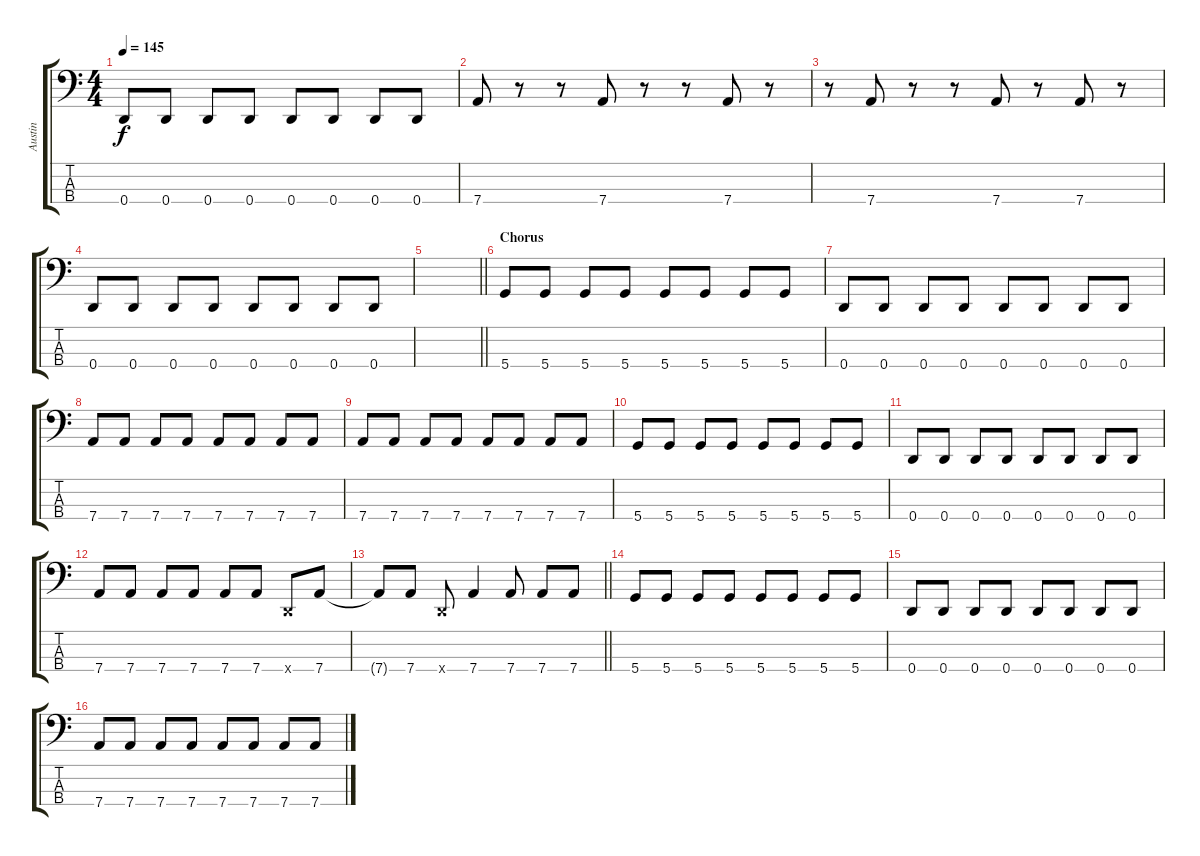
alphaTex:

\track ("Austin" "Austin") {instrument electricbasspick}
\staff {score tabs}
\tuning (G2 D2 A1 D1) {hide}
\ts (4 4)
\tempo 145
\clef f4
\ks c
0.4.8{dy f} 0.4.8 0.4.8 0.4.8 0.4.8 0.4.8 0.4.8 0.4.8 |
7.4.8 r.8 r.8 7.4.8 r.8 r.8 7.4.8 r.8 |
r.8 7.4.8 r.8 r.8 7.4.8 r.8 7.4.8 r.8 |
0.4.8 0.4.8 0.4.8 0.4.8 0.4.8 0.4.8 0.4.8 0.4.8 |
\barLineRight lightlight
|
\section ("" "Chorus")
5.4.8 5.4.8 5.4.8 5.4.8 5.4.8 5.4.8 5.4.8 5.4.8 |
0.4.8 0.4.8 0.4.8 0.4.8 0.4.8 0.4.8 0.4.8 0.4.8 |
7.4.8 7.4.8 7.4.8 7.4.8 7.4.8 7.4.8 7.4.8 7.4.8 |
7.4.8 7.4.8 7.4.8 7.4.8 7.4.8 7.4.8 7.4.8 7.4.8 |
5.4.8 5.4.8 5.4.8 5.4.8 5.4.8 5.4.8 5.4.8 5.4.8 |
0.4.8 0.4.8 0.4.8 0.4.8 0.4.8 0.4.8 0.4.8 0.4.8 |
7.4.8 7.4.8 7.4.8 7.4.8 7.4.8 7.4.8 0.4{x}.8 7.4.8 |
\barLineRight lightlight
7.4{t}.8 7.4.8 0.4{x}.8 7.4.4 7.4.8 7.4.8 7.4.8 |
5.4.8 5.4.8 5.4.8 5.4.8 5.4.8 5.4.8 5.4.8 5.4.8 |
0.4.8 0.4.8 0.4.8 0.4.8 0.4.8 0.4.8 0.4.8 0.4.8 |
7.4.8 7.4.8 7.4.8 7.4.8 7.4.8 7.4.8 7.4.8 7.4.8
